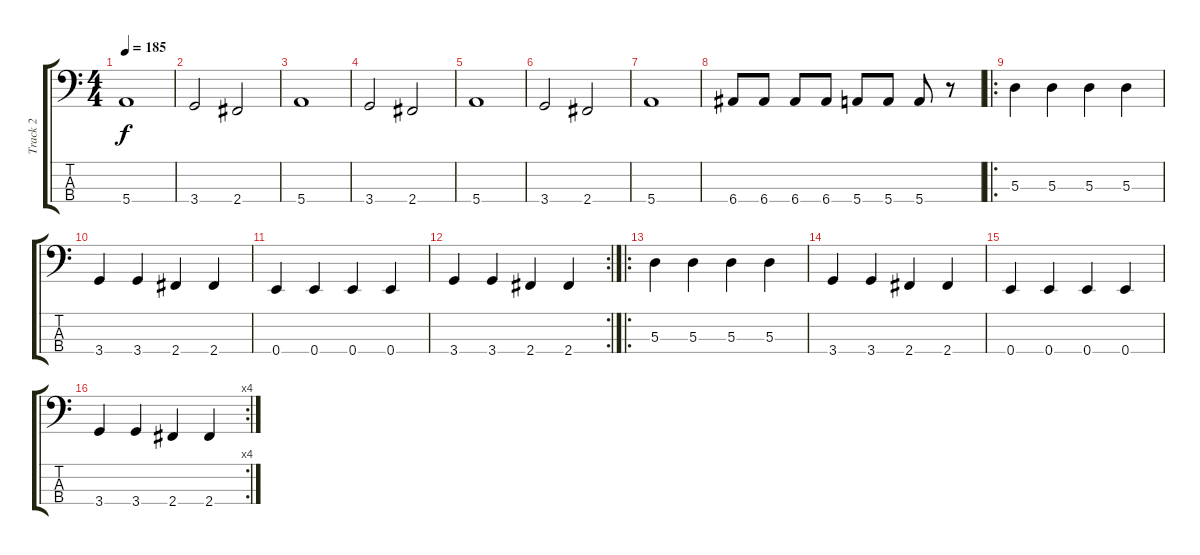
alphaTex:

\track ("Track 2" "Track 2") {instrument electricbasspick}
\staff {score tabs}
\tuning (G2 D2 A1 E1) {hide}
\ts (4 4)
\tempo 185
\clef f4
\ks c
5.4.1{dy f} |
3.4.2 2.4.2 |
5.4.1 |
3.4.2 2.4.2 |
5.4.1 |
3.4.2 2.4.2 |
5.4.1 |
6.4.8 6.4.8 6.4.8 6.4.8 5.4.8 5.4.8 5.4.8 r.8 |
\ro
5.3.4 5.3.4 5.3.4 5.3.4 |
3.4.4 3.4.4 2.4.4 2.4.4 |
0.4.4 0.4.4 0.4.4 0.4.4 |
\rc 2
3.4.4 3.4.4 2.4.4 2.4.4 |
\ro
5.3.4 5.3.4 5.3.4 5.3.4 |
3.4.4 3.4.4 2.4.4 2.4.4 |
0.4.4 0.4.4 0.4.4 0.4.4 |
\rc 4
3.4.4 3.4.4 2.4.4 2.4.4
